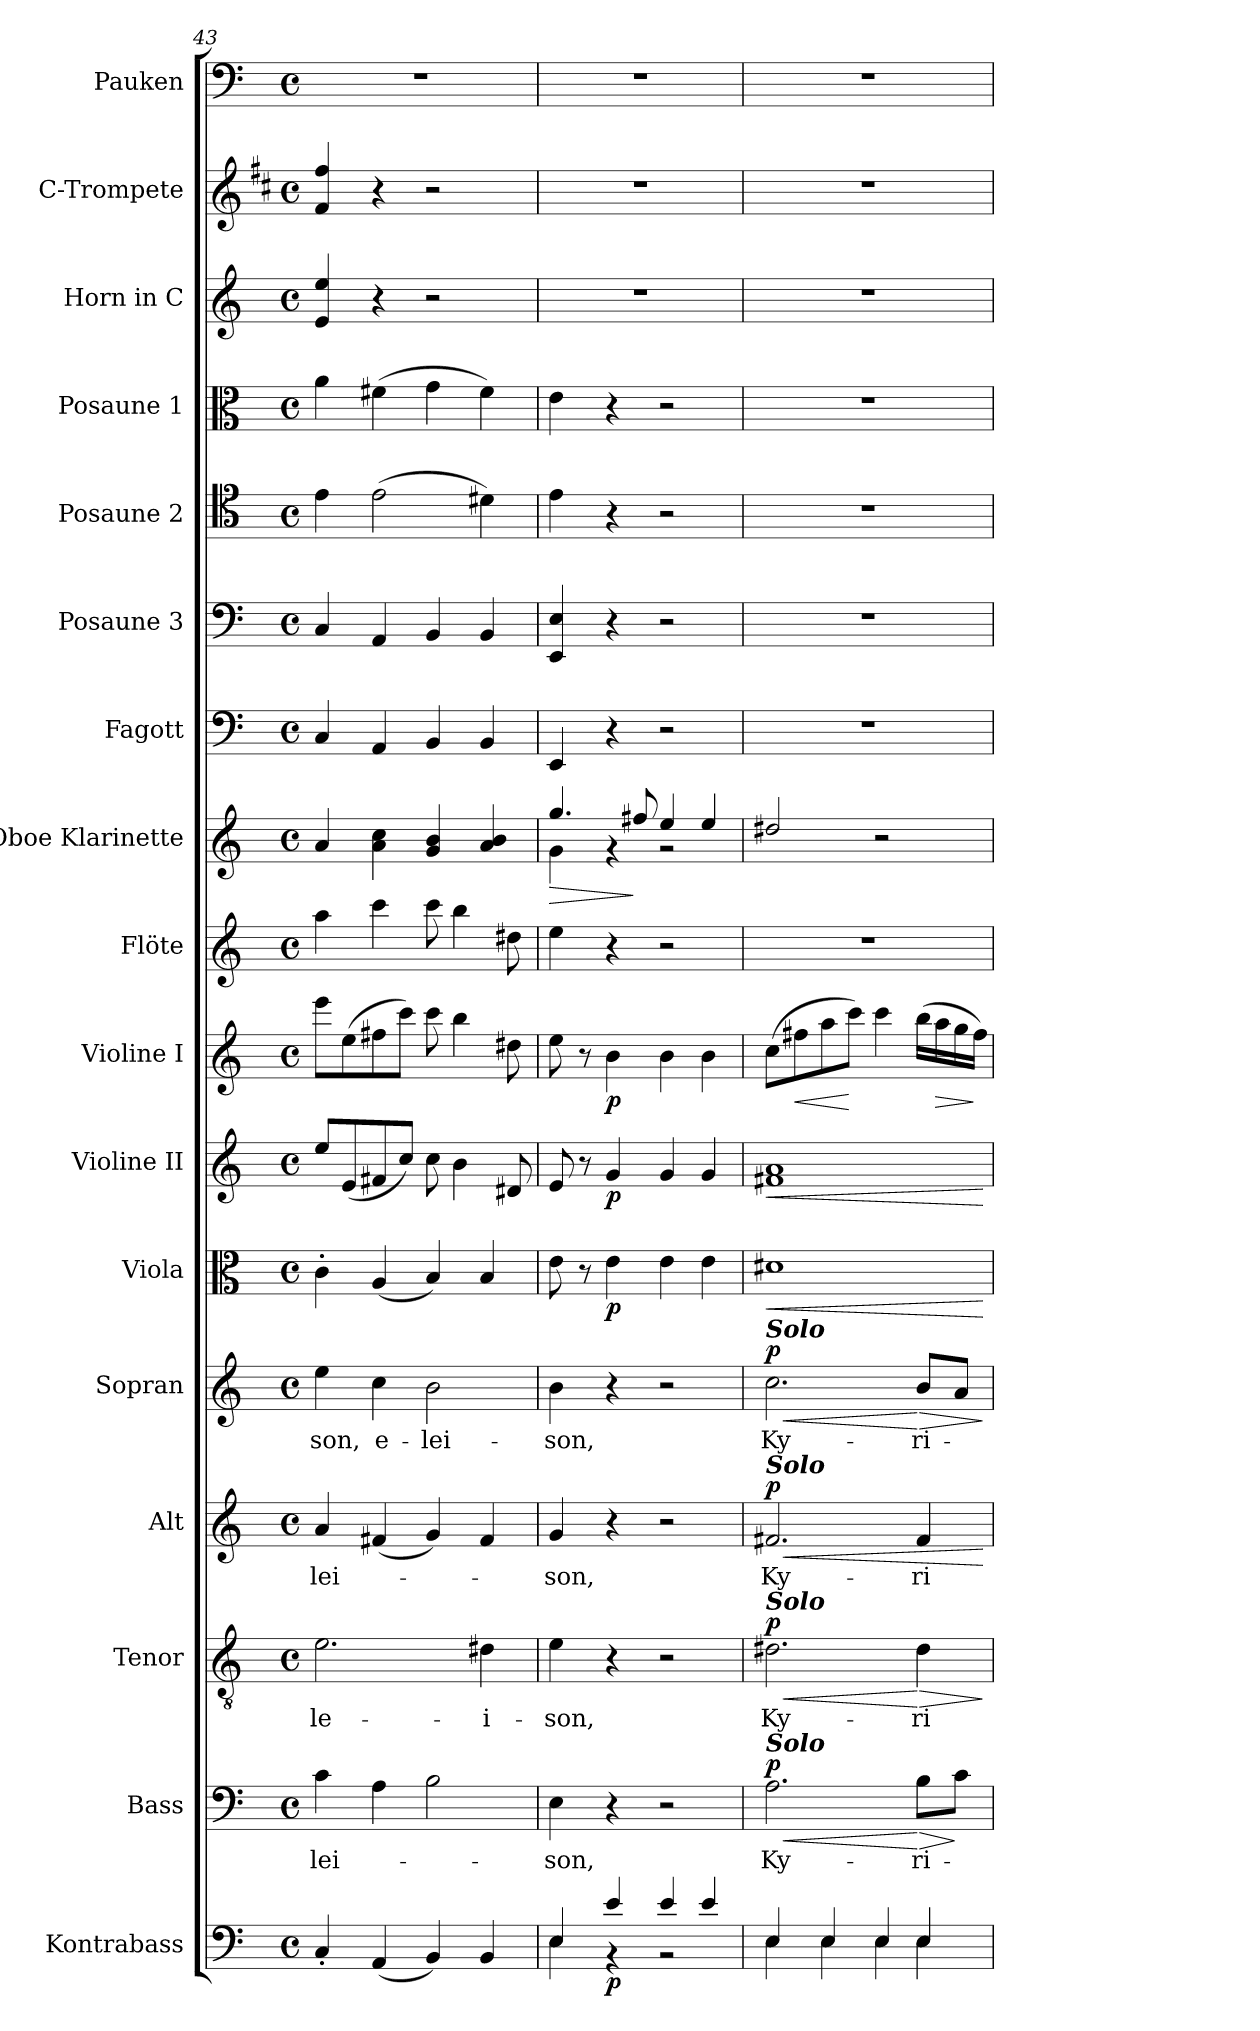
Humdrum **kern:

**kern	**dynam	**kern	**text	**dynam	**kern	**text	**dynam	**kern	**text	**dynam	**kern	**text	**dynam	**kern	**dynam	**kern	**dynam	**kern	**dynam	**kern	**kern	**dynam	**kern	**kern	**kern	**kern	**kern	**kern	**kern
*part17	*part17	*part16	*part16	*part16	*part15	*part15	*part15	*part14	*part14	*part14	*part13	*part13	*part13	*part12	*part12	*part11	*part11	*part10	*part10	*part9	*part8	*part8	*part7	*part6	*part5	*part4	*part3	*part2	*part1
*staff17	*staff17	*staff16	*staff16	*staff16	*staff15	*staff15	*staff15	*staff14	*staff14	*staff14	*staff13	*staff13	*staff13	*staff12	*staff12	*staff11	*staff11	*staff10	*staff10	*staff9	*staff8	*staff8	*staff7	*staff6	*staff5	*staff4	*staff3	*staff2	*staff1
*I"Kontrabass	*	*I"Bass	*	*	*I"Tenor	*	*	*I"Alt	*	*	*I"Sopran	*	*	*I"Viola	*	*I"Violine II	*	*I"Violine I	*	*I"Flöte	*I"Oboe Klarinette	*	*I"Fagott	*I"Posaune 3	*I"Posaune 2	*I"Posaune 1	*I"Horn in C	*I"C-Trompete	*I"Pauken
*I'Kb.	*	*I'B.	*	*	*I'T.	*	*	*I'A.	*	*	*I'S.	*	*	*I'Vla.	*	*I'Vl. II	*	*I'Vl. I	*	*I'Fl.	*I'Ob.	*	*I'Fg.	*I'Pos. 3	*I'Pos. 2	*I'Pos. 1	*I'Hrn.	*I'C Trp.	*I'Pk.
*clefF4	*	*clefF4	*	*	*clefGv2	*	*	*clefG2	*	*	*clefG2	*	*	*clefC3	*	*clefG2	*	*clefG2	*	*clefG2	*clefG2	*	*clefF4	*clefF4	*clefC4	*clefC3	*clefG2	*clefG2	*clefF4
*ITrd7c12	*	*	*	*	*	*	*	*	*	*	*	*	*	*	*	*	*	*	*	*	*	*	*	*	*	*	*ITrd7c12	*ITrd1c2	*
*k[]	*	*k[]	*	*	*k[]	*	*	*k[]	*	*	*k[]	*	*	*k[]	*	*k[]	*	*k[]	*	*k[]	*k[]	*	*k[]	*k[]	*k[]	*k[]	*k[]	*k[]	*k[]
*C:	*	*C:	*	*	*C:	*	*	*C:	*	*	*C:	*	*	*C:	*	*C:	*	*C:	*	*C:	*C:	*	*C:	*C:	*C:	*C:	*C:	*C:	*C:
*M4/4	*	*M4/4	*	*	*M4/4	*	*	*M4/4	*	*	*M4/4	*	*	*M4/4	*	*M4/4	*	*M4/4	*	*M4/4	*M4/4	*	*M4/4	*M4/4	*M4/4	*M4/4	*M4/4	*M4/4	*M4/4
*met(c)	*	*met(c)	*	*	*met(c)	*	*	*met(c)	*	*	*met(c)	*	*	*met(c)	*	*met(c)	*	*met(c)	*	*met(c)	*met(c)	*	*met(c)	*met(c)	*met(c)	*met(c)	*met(c)	*met(c)	*met(c)
=43	=43	=43	=43	=43	=43	=43	=43	=43	=43	=43	=43	=43	=43	=43	=43	=43	=43	=43	=43	=43	=43	=43	=43	=43	=43	=43	=43	=43	=43
!	!	!	!LO:LY:b	!	!	!LO:LY:b	!	!	!LO:LY:b	!	!	!LO:LY:b	!	!	!	!	!	!	!	!	!	!	!	!	!	!	!	!	!
4CC'</	.	4c\	-lei-	.	2.e\	-le-	.	4a/	-lei-	.	4ee\	-son,	.	4c'>\	.	8ee/L	.	8eee\L	.	4aa\	4a/	.	4C/	4C/	4e\	4a\	4E/ 4e/	4e/ 4ee/	1r
.	.	.	.	.	.	.	.	.	.	.	.	.	.	.	.	(<8e/	.	(>8ee\	.	.	.	.	.	.	.	.	.	.	.
!	!	!	!	!	!	!	!	!	!	!	!	!LO:LY:b	!	!	!	!	!	!	!	!	!	!	!	!	!	!	!	!	!
(<4AAA/	.	4A\	.	.	.	.	.	(<4f#X/	.	.	4cc\	e-	.	(<4A/	.	8f#X/	.	8ff#X\	.	4ccc\	4a\ 4cc\	.	4AA/	4AA/	(>2e\	(>4f#X\	4r	4r	.
.	.	.	.	.	.	.	.	.	.	.	.	.	.	.	.	8cc/J)	.	8ccc\J)	.	.	.	.	.	.	.	.	.	.	.
!	!	!	!	!	!	!	!	!	!	!	!	!LO:LY:b	!	!	!	!	!	!	!	!	!	!	!	!	!	!	!	!	!
4BBB/)	.	2B\	.	.	.	.	.	4g/)	.	.	2b\	-lei-	.	4B/)	.	8cc\	.	8ccc\	.	8ccc\	4g/ 4b/	.	4BB/	4BB/	.	4g\	2r	2r	.
.	.	.	.	.	.	.	.	.	.	.	.	.	.	.	.	4b\	.	4bb\	.	4bb\	.	.	.	.	.	.	.	.	.
!	!	!	!	!	!	!LO:LY:b	!	!	!	!	!	!	!	!	!	!	!	!	!	!	!	!	!	!	!	!	!	!	!
4BBB/	.	.	.	.	4d#X\	-i-	.	4f#/	.	.	.	.	.	4B/	.	.	.	.	.	.	4a/ 4b/	.	4BB/	4BB/	4d#X\)	4f#\)	.	.	.
.	.	.	.	.	.	.	.	.	.	.	.	.	.	.	.	8d#X/	.	8dd#X\	.	8dd#X\	.	.	.	.	.	.	.	.	.
=44	=44	=44	=44	=44	=44	=44	=44	=44	=44	=44	=44	=44	=44	=44	=44	=44	=44	=44	=44	=44	=44	=44	=44	=44	=44	=44	=44	=44	=44
*^	*	*	*	*	*	*	*	*	*	*	*	*	*	*	*	*	*	*	*	*	*	*	*	*	*	*	*	*	*
!	!	!	!	!	!	!	!	!	!	!	!	!	!	!	!	!	!	!	!	!	!	!LO:TX:a:Bi:t=Clarinette I	!	!	!	!	!	!	!	!
!	!	!	!	!LO:LY:b	!	!	!LO:LY:b	!	!	!LO:LY:b	!	!	!LO:LY:b	!	!	!	!	!	!	!	!	!	!LO:HP:b	!	!	!	!	!	!	!
*	*	*	*	*	*	*	*	*	*	*	*	*	*	*	*	*	*	*	*	*	*	*^	*	*	*	*	*	*	*	*
4EE/	4EE\	.	4E\	-son,	.	4e\	-son,	.	4g/	-son,	.	4b\	-son,	.	8e\	.	8e/	.	8ee\	.	4ee\	4.gg/	4g\	>	4EE/	4EE/ 4E/	4e\	4e\	1r	1r	1r
.	.	.	.	.	.	.	.	.	.	.	.	.	.	.	8r	.	8r	.	8r	.	.	.	.	.	.	.	.	.	.	.	.
!	!	!LO:DY:b	!	!	!	!	!	!	!	!	!	!	!	!	!	!LO:DY:b	!	!LO:DY:b	!	!LO:DY:b	!	!	!	!	!	!	!	!	!	!	!
4E/	4r	p	4r	.	.	4r	.	.	4r	.	.	4r	.	.	4e\	p	4g/	p	4b\	p	4r	.	4rf	.	4r	4r	4r	4r	.	.	.
.	.	.	.	.	.	.	.	.	.	.	.	.	.	.	.	.	.	.	.	.	.	8ff#X/	.	]	.	.	.	.	.	.	.
4E/	2r	.	2r	.	.	2r	.	.	2r	.	.	2r	.	.	4e\	.	4g/	.	4b\	.	2r	4ee/	2rg	.	2r	2r	2r	2r	.	.	.
4E/	.	.	.	.	.	.	.	.	.	.	.	.	.	.	4e\	.	4g/	.	4b\	.	.	4ee/	.	.	.	.	.	.	.	.	.
*	*	*	*	*	*	*	*	*	*	*	*	*	*	*	*	*	*	*	*	*	*	*v	*v	*	*	*	*	*	*	*	*
!!LO:PB:g=z
=45	=45	=45	=45	=45	=45	=45	=45	=45	=45	=45	=45	=45	=45	=45	=45	=45	=45	=45	=45	=45	=45	=45	=45	=45	=45	=45	=45	=45	=45	=45
!	!	!	!	!	!	!	!	!	!	!	!	!LO:TX:a:Bi:t=Solo	!	!	!	!	!	!	!	!	!	!	!	!	!	!	!	!	!	!
!	!	!	!	!	!	!	!	!	!LO:TX:a:Bi:t=Solo	!	!	!	!	!	!	!	!	!	!	!	!	!	!	!	!	!	!	!	!	!
!	!	!	!	!	!	!LO:TX:a:Bi:t=Solo	!	!	!	!	!	!	!	!	!	!	!	!	!	!	!	!	!	!	!	!	!	!	!	!
!	!	!	!LO:TX:a:Bi:t=Solo	!	!	!	!	!	!	!	!	!	!	!	!	!	!	!	!	!	!	!	!	!	!	!	!	!	!	!
!	!	!	!	!LO:LY:b	!LO:HP:b	!	!LO:LY:b	!LO:HP:b	!	!LO:LY:b	!LO:HP:b	!	!LO:LY:b	!LO:HP:b	!	!LO:HP:b	!	!LO:HP:b	!	!	!	!	!	!	!	!	!	!	!	!
!	!	!	!	!	!LO:DY:n=1:a	!	!	!LO:DY:n=1:a	!	!	!LO:DY:n=1:a	!	!	!LO:DY:n=1:a	!	!	!	!	!	!	!	!	!	!	!	!	!	!	!	!
4EE/	4EE\	.	2.A\	Ky-	< p	2.d#X\	Ky-	< p	2.f#X/	Ky-	< p	2.cc\	Ky-	< p	1d#X	<	1f#X 1a	<	(>8cc\L	.	1r	2dd#X/	.	1r	1r	1r	1r	1r	1r	1r
!	!	!	!	!	!	!	!	!	!	!	!	!	!	!	!	!	!	!	!	!LO:HP:b	!	!	!	!	!	!	!	!	!	!
.	.	.	.	.	.	.	.	.	.	.	.	.	.	.	.	.	.	.	8ff#X\	<	.	.	.	.	.	.	.	.	.	.
4EE/	4EE\	.	.	.	.	.	.	.	.	.	.	.	.	.	.	.	.	.	8aa\	.	.	.	.	.	.	.	.	.	.	.
.	.	.	.	.	.	.	.	.	.	.	.	.	.	.	.	.	.	.	8ccc\J)	[	.	.	.	.	.	.	.	.	.	.
4EE/	4EE\	.	.	.	.	.	.	.	.	.	.	.	.	.	.	.	.	.	4ccc\	.	.	2r	.	.	.	.	.	.	.	.
!	!	!	!	!LO:LY:b	!LO:HP:n=1:b	!	!LO:LY:b	!LO:HP:n=1:b	!	!LO:LY:b	!	!	!LO:LY:b	!LO:HP:n=1:b	!	!	!	!	!	!	!	!	!	!	!	!	!	!	!	!
4EE/	4EE\	.	8B\L	-ri-	[ >	4d#\	-ri-	[ >	4f#/	-ri-	.	8b/L	-ri-	[ >	.	.	.	.	(>16bb\LL	.	.	.	.	.	.	.	.	.	.	.
!	!	!	!	!	!	!	!	!	!	!	!	!	!	!	!	!	!	!	!	!LO:HP:b	!	!	!	!	!	!	!	!	!	!
.	.	.	.	.	.	.	.	.	.	.	.	.	.	.	.	.	.	.	16aa\	>	.	.	.	.	.	.	.	.	.	.
.	.	.	8c\J	.	]	.	.	.	.	.	.	8a/J	.	.	.	.	.	.	16gg\	.	.	.	.	.	.	.	.	.	.	.
.	.	.	.	.	.	.	.	.	.	.	.	.	.	.	.	.	.	.	16ff#\JJ)	]	.	.	.	.	.	.	.	.	.	.
*v	*v	*	*	*	*	*	*	*	*	*	*	*	*	*	*	*	*	*	*	*	*	*	*	*	*	*	*	*	*	*
.	.	.	.	.	.	.	]	.	.	[	.	.	]	.	[	.	[	.	.	.	.	.	.	.	.	.	.	.	.
=	=	=	=	=	=	=	=	=	=	=	=	=	=	=	=	=	=	=	=	=	=	=	=	=	=	=	=	=	=
*-	*-	*-	*-	*-	*-	*-	*-	*-	*-	*-	*-	*-	*-	*-	*-	*-	*-	*-	*-	*-	*-	*-	*-	*-	*-	*-	*-	*-	*-
